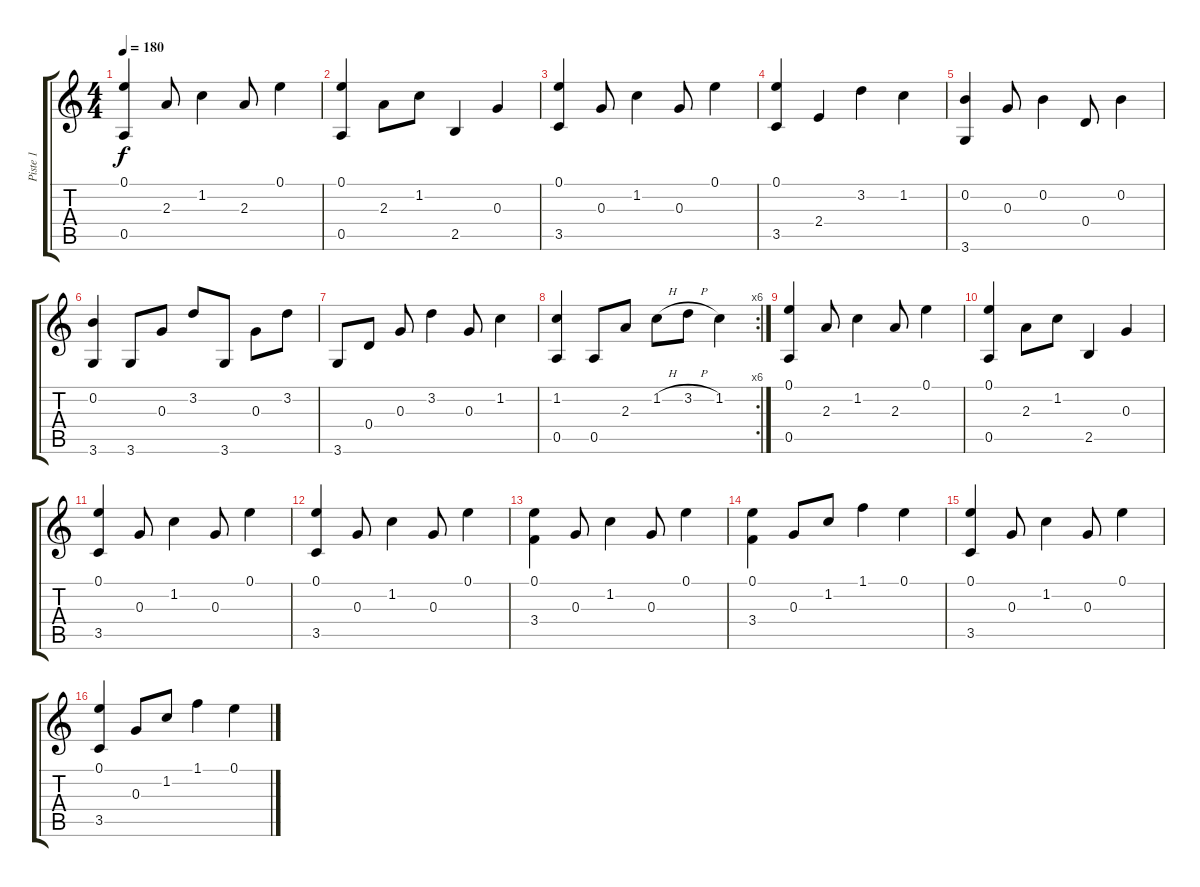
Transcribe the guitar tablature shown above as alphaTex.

\track ("Piste 1" "Piste 1") {instrument acousticguitarnylon}
\staff {score tabs}
\tuning (E4 B3 G3 D3 A2 E2) {hide}
\ts (4 4)
\tempo 180
\clef g2
\ks c
(0.1 0.5).4{dy f instrument acousticguitarnylon} 2.3.8 1.2.4 2.3.8 0.1.4 |
(0.1 0.5).4 2.3.8 1.2.8 2.5.4 0.3.4 |
(0.1 3.5).4 0.3.8 1.2.4 0.3.8 0.1.4 |
(0.1 3.5).4 2.4.4 3.2.4 1.2.4 |
(0.2 3.6).4 0.3.8 0.2.4 0.4.8 0.2.4 |
(0.2 3.6).4 3.6.8 0.3.8 3.2.8 3.6.8 0.3.8 3.2.8 |
3.6.8 0.4.8 0.3.8 3.2.4 0.3.8 1.2.4 |
\rc 6
(1.2 0.5).4 0.5.8 2.3.8 1.2{h}.8 3.2{h}.8 1.2.4 |
(0.1 0.5).4 2.3.8 1.2.4 2.3.8 0.1.4 |
(0.1 0.5).4 2.3.8 1.2.8 2.5.4 0.3.4 |
(0.1 3.5).4 0.3.8 1.2.4 0.3.8 0.1.4 |
(0.1 3.5).4 0.3.8 1.2.4 0.3.8 0.1.4 |
(0.1 3.4).4 0.3.8 1.2.4 0.3.8 0.1.4 |
(0.1 3.4).4 0.3.8 1.2.8 1.1.4 0.1.4 |
(0.1 3.5).4 0.3.8 1.2.4 0.3.8 0.1.4 |
(0.1 3.5).4 0.3.8 1.2.8 1.1.4 0.1.4
